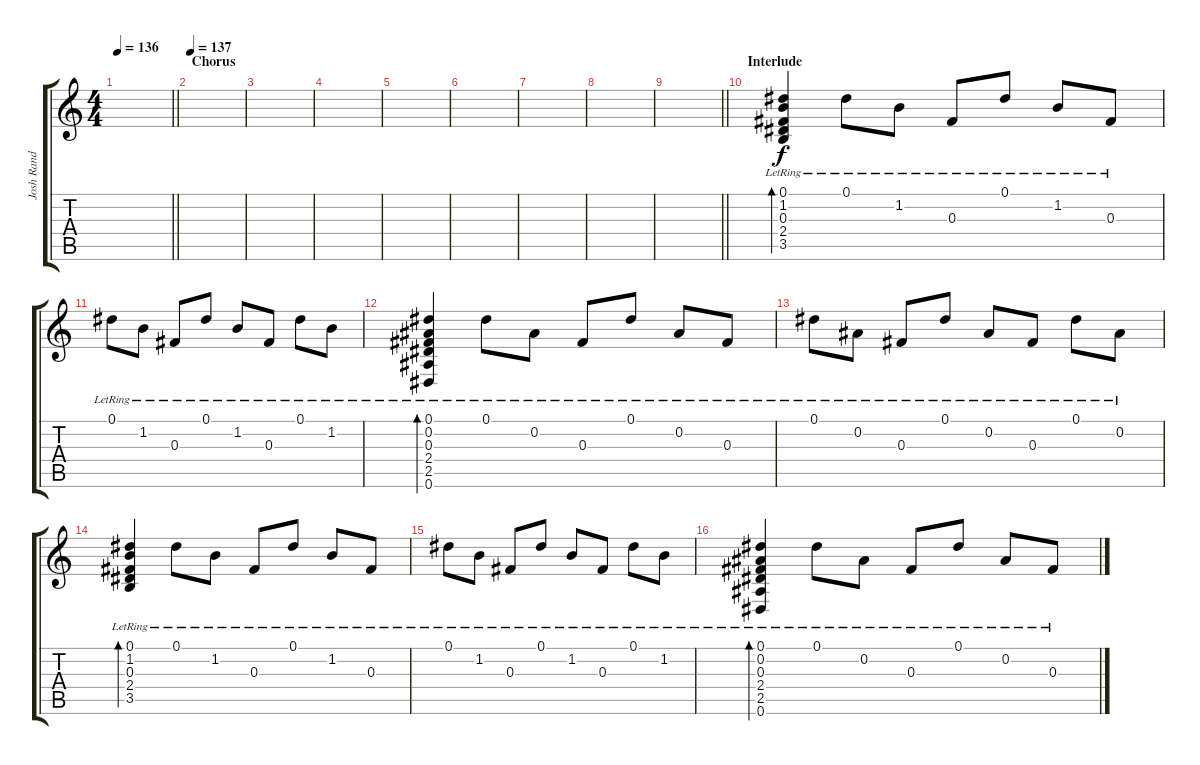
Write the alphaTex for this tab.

\track ("Josh Rand (Acoustic Guitar)" "Josh Rand ") {instrument acousticguitarsteel}
\staff {score tabs}
\tuning (Eb4 Bb3 Gb3 Db3 Ab2 Eb2) {hide}
\ts (4 4)
\tempo 136
\clef g2
\barLineRight lightlight
\ks c
|
\section ("" "Chorus")
\tempo 137
|
|
|
|
|
|
|
\barLineRight lightlight
|
\section ("" "Interlude")
(0.1{lr} 1.2{lr} 0.3 2.4 3.5).4{bd 240} 0.1{lr}.8 1.2{lr}.8 0.3{lr}.8 0.1{lr}.8 1.2{lr}.8 0.3{lr}.8 |
0.1{lr}.8 1.2{lr}.8 0.3{lr}.8 0.1{lr}.8 1.2{lr}.8 0.3{lr}.8 0.1{lr}.8 1.2{lr}.8 |
(0.1{lr} 0.2{lr} 0.3{lr} 2.4 2.5 0.6).4{bd 240} 0.1{lr}.8 0.2{lr}.8 0.3{lr}.8 0.1{lr}.8 0.2{lr}.8 0.3{lr}.8 |
0.1{lr}.8 0.2{lr}.8 0.3{lr}.8 0.1{lr}.8 0.2{lr}.8 0.3{lr}.8 0.1{lr}.8 0.2{lr}.8 |
(0.1{lr} 1.2{lr} 0.3 2.4 3.5).4{bd 240} 0.1{lr}.8 1.2{lr}.8 0.3{lr}.8 0.1{lr}.8 1.2{lr}.8 0.3{lr}.8 |
0.1{lr}.8 1.2{lr}.8 0.3{lr}.8 0.1{lr}.8 1.2{lr}.8 0.3{lr}.8 0.1{lr}.8 1.2{lr}.8 |
(0.1{lr} 0.2{lr} 0.3{lr} 2.4 2.5 0.6).4{bd 240} 0.1{lr}.8 0.2{lr}.8 0.3{lr}.8 0.1{lr}.8 0.2{lr}.8 0.3{lr}.8
